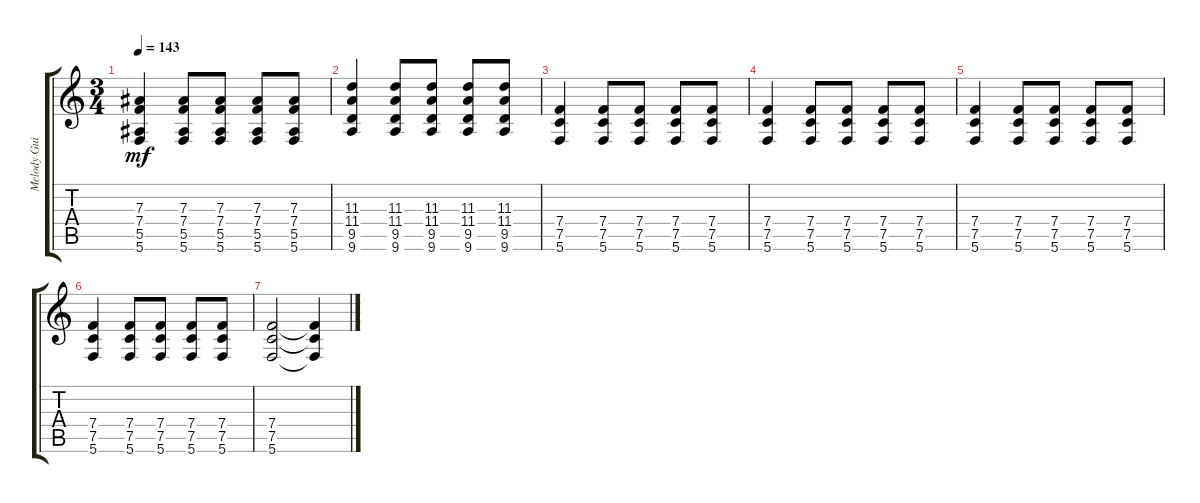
\track ("Melody Guitar" "Melody Gui") {instrument distortionguitar}
\staff {score tabs}
\tuning (C4 G3 Eb3 Bb2 F2 C2) {hide}
\ts (3 4)
\tempo 143
\clef g2
\ks c
(7.3 7.4 5.5 5.6).4{dy mf} (7.3 7.4 5.5 5.6).8 (7.3 7.4 5.5 5.6).8 (7.3 7.4 5.5 5.6).8 (7.3 7.4 5.5 5.6).8 |
(11.3 11.4 9.5 9.6).4 (11.3 11.4 9.5 9.6).8 (11.3 11.4 9.5 9.6).8 (11.3 11.4 9.5 9.6).8 (11.3 11.4 9.5 9.6).8 |
(7.4 7.5 5.6).4 (7.4 7.5 5.6).8 (7.4 7.5 5.6).8 (7.4 7.5 5.6).8 (7.4 7.5 5.6).8 |
(7.4 7.5 5.6).4 (7.4 7.5 5.6).8 (7.4 7.5 5.6).8 (7.4 7.5 5.6).8 (7.4 7.5 5.6).8 |
(7.4 7.5 5.6).4 (7.4 7.5 5.6).8 (7.4 7.5 5.6).8 (7.4 7.5 5.6).8 (7.4 7.5 5.6).8 |
(7.4 7.5 5.6).4 (7.4 7.5 5.6).8 (7.4 7.5 5.6).8 (7.4 7.5 5.6).8 (7.4 7.5 5.6).8 |
(7.4 7.5 5.6).2 (7.4{t} 7.5{t} 5.6{t}).4
